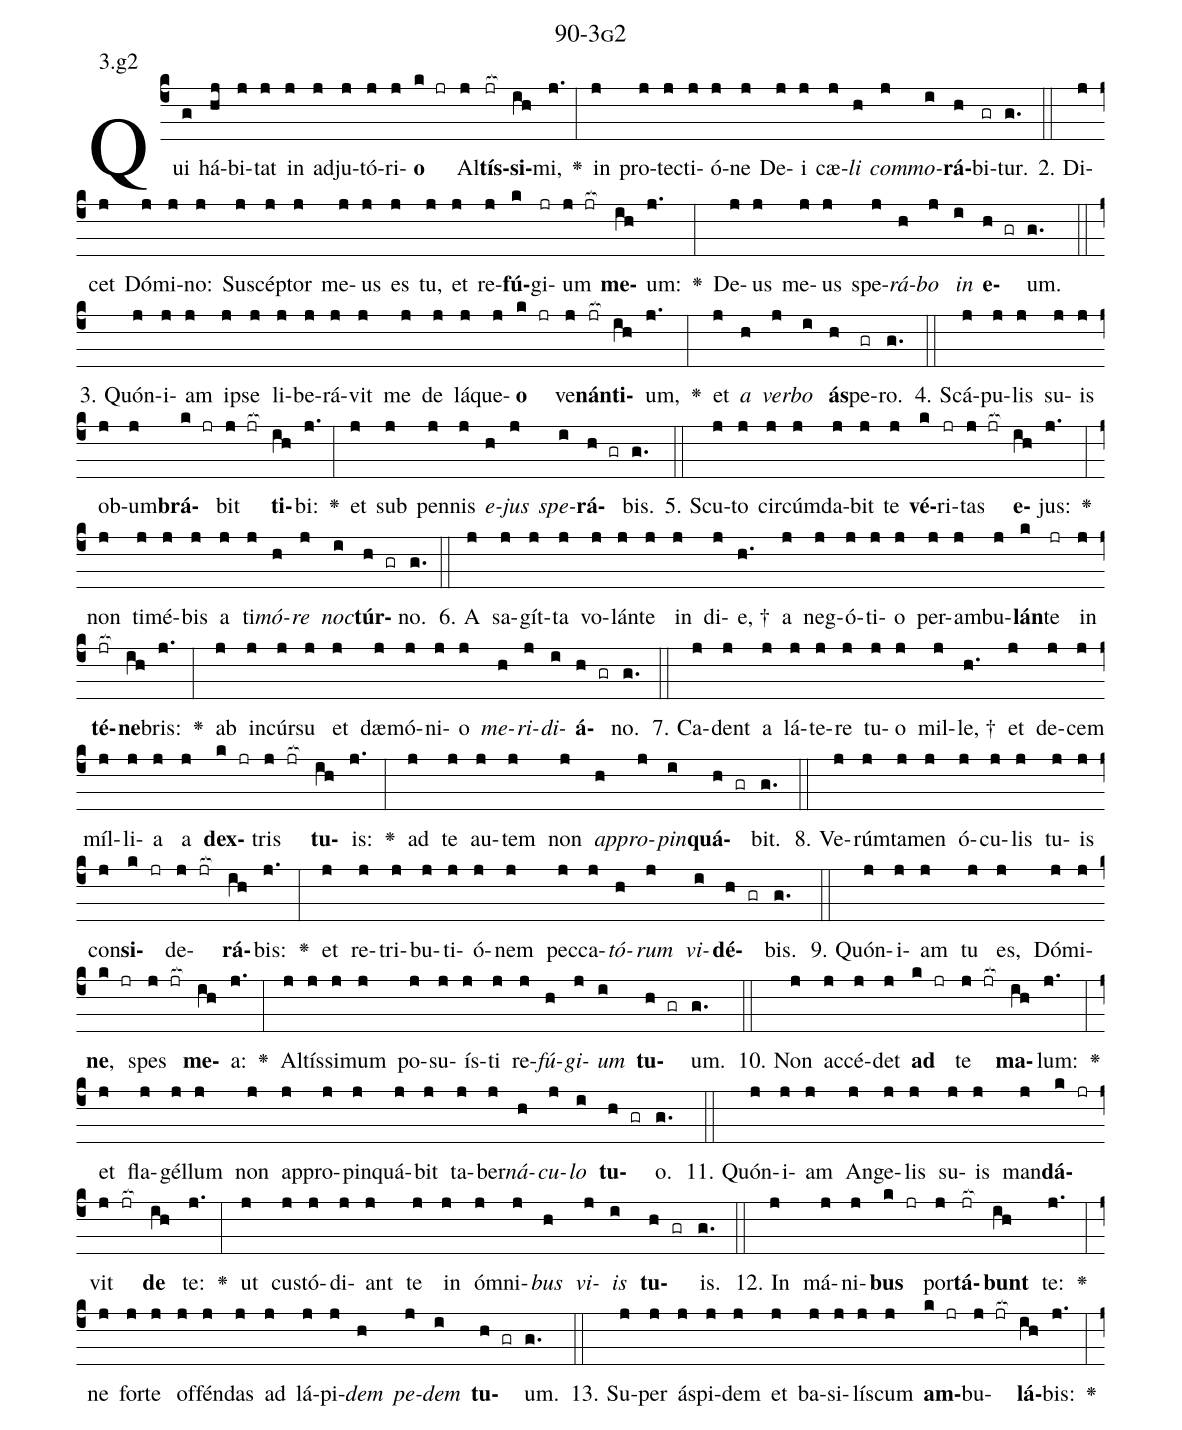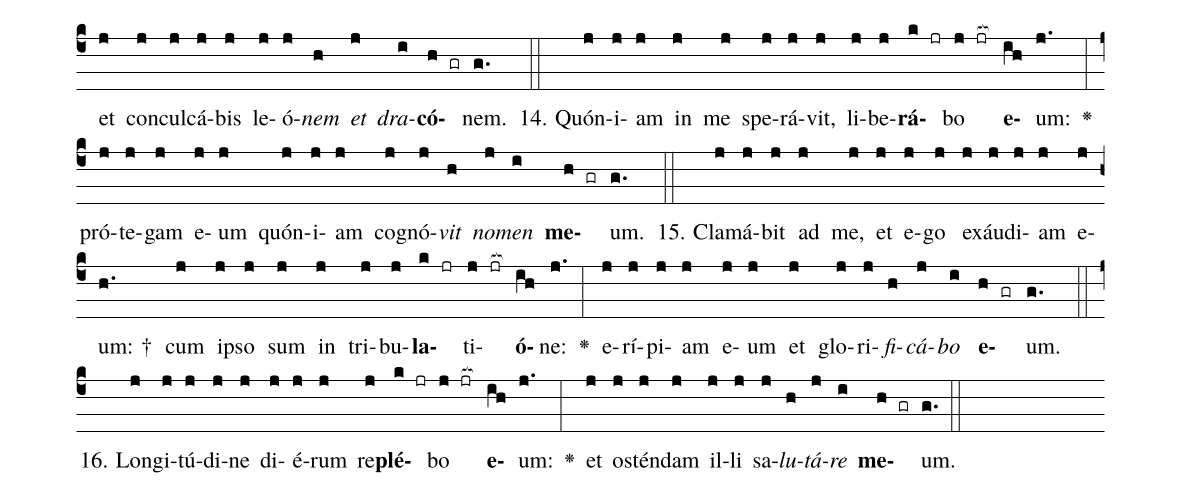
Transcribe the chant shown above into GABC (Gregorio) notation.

name: 90-3g2;
annotation: 3.g2;
%%
(c4)Qui(g) há(hj)bi(j)tat(j) in(j) ad(j)ju(j)tó(j)ri(j)<b>o</b>(k jr) Al(j)<b>tís</b>(jr[ocb:1{])<b>si</b>(ih[ocb:0}])mi,(j.) <v>\greheightstar</v>(:) in(j) pro(j)tec(j)ti(j)ó(j)ne(j) De(j)i(j) cæ(j)<i>li</i>(h) <i>com</i>(j)<i>mo</i>(i)<b>rá</b>(h)bi(gr)tur.(g.) (::)
2. Di(j)cet(j) Dó(j)mi(j)no:(j) Su(j)scép(j)tor(j) me(j)us(j) es(j) tu,(j) et(j) re(j)<b>fú</b>(k)gi(jr)um(j jr[ocb:1{]) <b>me</b>(ih[ocb:0}])um:(j.) <v>\greheightstar</v>(:) De(j)us(j) me(j)us(j) spe(j)<i>rá</i>(h)<i>bo</i>(j) <i>in</i>(i) <b>e</b>(h gr)um.(g.) (::)
3. Quón(j)i(j)am(j) ip(j)se(j) li(j)be(j)rá(j)vit(j) me(j) de(j) lá(j)que(j)<b>o</b>(k jr) ve(j)<b>nán</b>(jr[ocb:1{])<b>ti</b>(ih[ocb:0}])um,(j.) <v>\greheightstar</v>(:) et(j) <i>a</i>(h) <i>ver</i>(j)<i>bo</i>(i) <b>ás</b>(h)pe(gr)ro.(g.) (::)
4. Scá(j)pu(j)lis(j) su(j)is(j) ob(j)um(j)<b>brá</b>(k jr)bit(j jr[ocb:1{]) <b>ti</b>(ih[ocb:0}])bi:(j.) <v>\greheightstar</v>(:) et(j) sub(j) pen(j)nis(j) <i>e</i>(h)<i>jus</i>(j) <i>spe</i>(i)<b>rá</b>(h gr)bis.(g.) (::)
5. Scu(j)to(j) cir(j)cúm(j)da(j)bit(j) te(j) <b>vé</b>(k)ri(jr)tas(j jr[ocb:1{]) <b>e</b>(ih[ocb:0}])jus:(j.) <v>\greheightstar</v>(:) non(j) ti(j)mé(j)bis(j) a(j) ti(j)<i>mó</i>(h)<i>re</i>(j) <i>noc</i>(i)<b>túr</b>(h gr)no.(g.) (::)
6. A(j) sa(j)gít(j)ta(j) vo(j)lán(j)te(j) in(j) di(j)e, †(h.) a(j) neg(j)ó(j)ti(j)o(j) per(j)am(j)bu(j)<b>lán</b>(k)te(jr) in(j) <b>té</b>(jr[ocb:1{])<b>ne</b>(ih[ocb:0}])bris:(j.) <v>\greheightstar</v>(:) ab(j) in(j)cúr(j)su(j) et(j) dæ(j)mó(j)ni(j)o(j) <i>me</i>(h)<i>ri</i>(j)<i>di</i>(i)<b>á</b>(h gr)no.(g.) (::)
7. Ca(j)dent(j) a(j) lá(j)te(j)re(j) tu(j)o(j) mil(j)le, †(h.) et(j) de(j)cem(j) míl(j)li(j)a(j) a(j) <b>dex</b>(k jr)tris(j jr[ocb:1{]) <b>tu</b>(ih[ocb:0}])is:(j.) <v>\greheightstar</v>(:) ad(j) te(j) au(j)tem(j) non(j) <i>ap</i>(h)<i>pro</i>(j)<i>pin</i>(i)<b>quá</b>(h gr)bit.(g.) (::)
8. Ve(j)rúm(j)ta(j)men(j) ó(j)cu(j)lis(j) tu(j)is(j) con(j)<b>si</b>(k jr)de(j jr[ocb:1{])<b>rá</b>(ih[ocb:0}])bis:(j.) <v>\greheightstar</v>(:) et(j) re(j)tri(j)bu(j)ti(j)ó(j)nem(j) pec(j)ca(j)<i>tó</i>(h)<i>rum</i>(j) <i>vi</i>(i)<b>dé</b>(h gr)bis.(g.) (::)
9. Quón(j)i(j)am(j) tu(j) es,(j) Dó(j)mi(j)<b>ne</b>,(k jr) spes(j jr[ocb:1{]) <b>me</b>(ih[ocb:0}])a:(j.) <v>\greheightstar</v>(:) Al(j)tís(j)si(j)mum(j) po(j)su(j)ís(j)ti(j) re(j)<i>fú</i>(h)<i>gi</i>(j)<i>um</i>(i) <b>tu</b>(h gr)um.(g.) (::)
10. Non(j) ac(j)cé(j)det(j) <b>ad</b>(k jr) te(j jr[ocb:1{]) <b>ma</b>(ih[ocb:0}])lum:(j.) <v>\greheightstar</v>(:) et(j) fla(j)gél(j)lum(j) non(j) ap(j)pro(j)pin(j)quá(j)bit(j) ta(j)ber(j)<i>ná</i>(h)<i>cu</i>(j)<i>lo</i>(i) <b>tu</b>(h gr)o.(g.) (::)
11. Quón(j)i(j)am(j) An(j)ge(j)lis(j) su(j)is(j) man(j)<b>dá</b>(k jr)vit(j jr[ocb:1{]) <b>de</b>(ih[ocb:0}]) te:(j.) <v>\greheightstar</v>(:) ut(j) cus(j)tó(j)di(j)ant(j) te(j) in(j) óm(j)ni(j)<i>bus</i>(h) <i>vi</i>(j)<i>is</i>(i) <b>tu</b>(h gr)is.(g.) (::)
12. In(j) má(j)ni(j)<b>bus</b>(k jr) por(j)<b>tá</b>(jr[ocb:1{])<b>bunt</b>(ih[ocb:0}]) te:(j.) <v>\greheightstar</v>(:) ne(j) for(j)te(j) of(j)fén(j)das(j) ad(j) lá(j)pi(j)<i>dem</i>(h) <i>pe</i>(j)<i>dem</i>(i) <b>tu</b>(h gr)um.(g.) (::)
13. Su(j)per(j) ás(j)pi(j)dem(j) et(j) ba(j)si(j)lís(j)cum(j) <b>am</b>(k jr)bu(j jr[ocb:1{])<b>lá</b>(ih[ocb:0}])bis:(j.) <v>\greheightstar</v>(:) et(j) con(j)cul(j)cá(j)bis(j) le(j)ó(j)<i>nem</i>(h) <i>et</i>(j) <i>dra</i>(i)<b>có</b>(h gr)nem.(g.) (::)
14. Quón(j)i(j)am(j) in(j) me(j) spe(j)rá(j)vit,(j) li(j)be(j)<b>rá</b>(k jr)bo(j jr[ocb:1{]) <b>e</b>(ih[ocb:0}])um:(j.) <v>\greheightstar</v>(:) pró(j)te(j)gam(j) e(j)um(j) quón(j)i(j)am(j) co(j)gnó(j)<i>vit</i>(h) <i>no</i>(j)<i>men</i>(i) <b>me</b>(h gr)um.(g.) (::)
15. Cla(j)má(j)bit(j) ad(j) me,(j) et(j) e(j)go(j) ex(j)áu(j)di(j)am(j) e(j)um: †(h.) cum(j) ip(j)so(j) sum(j) in(j) tri(j)bu(j)<b>la</b>(k jr)ti(j jr[ocb:1{])<b>ó</b>(ih[ocb:0}])ne:(j.) <v>\greheightstar</v>(:) e(j)rí(j)pi(j)am(j) e(j)um(j) et(j) glo(j)ri(j)<i>fi</i>(h)<i>cá</i>(j)<i>bo</i>(i) <b>e</b>(h gr)um.(g.) (::)
16. Lon(j)gi(j)tú(j)di(j)ne(j) di(j)é(j)rum(j) re(j)<b>plé</b>(k jr)bo(j jr[ocb:1{]) <b>e</b>(ih[ocb:0}])um:(j.) <v>\greheightstar</v>(:) et(j) os(j)tén(j)dam(j) il(j)li(j) sa(j)<i>lu</i>(h)<i>tá</i>(j)<i>re</i>(i) <b>me</b>(h gr)um.(g.) (::)
